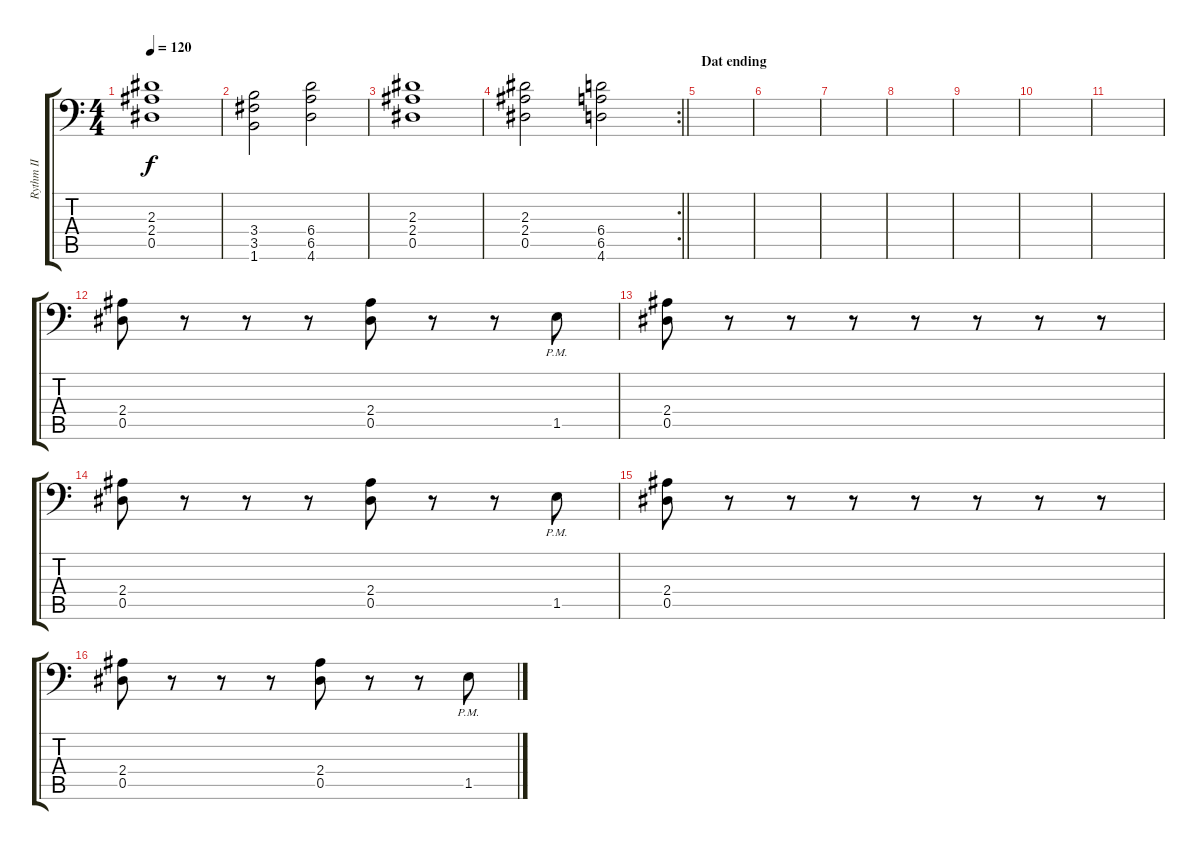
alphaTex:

\track ("Rythm II" "Rythm II") {instrument distortionguitar}
\staff {score tabs}
\tuning (Bb3 F3 Db3 Ab2 Eb2 Bb1) {hide}
\ts (4 4)
\tempo 120
\clef f4
\ks c
(2.3 2.4 0.5).1{dy f} |
(3.4 3.5 1.6).2 (6.4 6.5 4.6).2 |
(2.3 2.4 0.5).1 |
\rc 2
\barLineRight lightlight
(2.3 2.4 0.5).2 (6.4 6.5 4.6).2 |
\section ("" "Dat ending")
|
|
|
|
|
|
|
(2.4 0.5).8 r.8 r.8 r.8 (2.4 0.5).8 r.8 r.8 1.5{pm}.8 |
(2.4 0.5).8 r.8 r.8 r.8 r.8 r.8 r.8 r.8 |
(2.4 0.5).8 r.8 r.8 r.8 (2.4 0.5).8 r.8 r.8 1.5{pm}.8 |
(2.4 0.5).8 r.8 r.8 r.8 r.8 r.8 r.8 r.8 |
(2.4 0.5).8 r.8 r.8 r.8 (2.4 0.5).8 r.8 r.8 1.5{pm}.8
